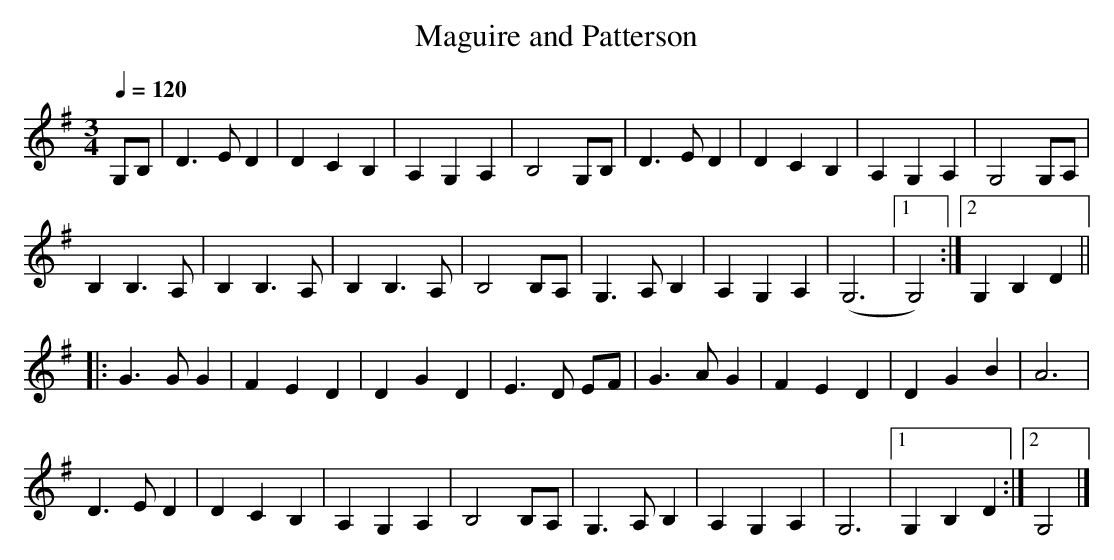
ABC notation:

X:1
T:Maguire and Patterson
M:3/4
L:1/4
Q:1/4=120
K:Gmaj clef=treble
G,/2B,/2 |\
D>E D | D C B, | A, G, A, | B,2 G,/2B,/2 |\
D>E D | D C B, | A, G, A, | G,2 G,/2A,/2 |
B, B,>A, | B, B,>A, | B, B,>A, | B,2 B,/2A,/2 |\
G,>A, B, | A, G, A, | (G,3 | [1 G,2) :|  [2 G, B, D ||
|: G>G G | F E D | D G D | E>D E/2F/2 |\
G>A G | F E D | D G B | A3 |
D>E D | D C B, | A, G, A, | B,2 B,/2A,/2 |\
G,>A, B, | A, G, A, | G,3 | [1 G, B, D :| [2 G,2 |]
